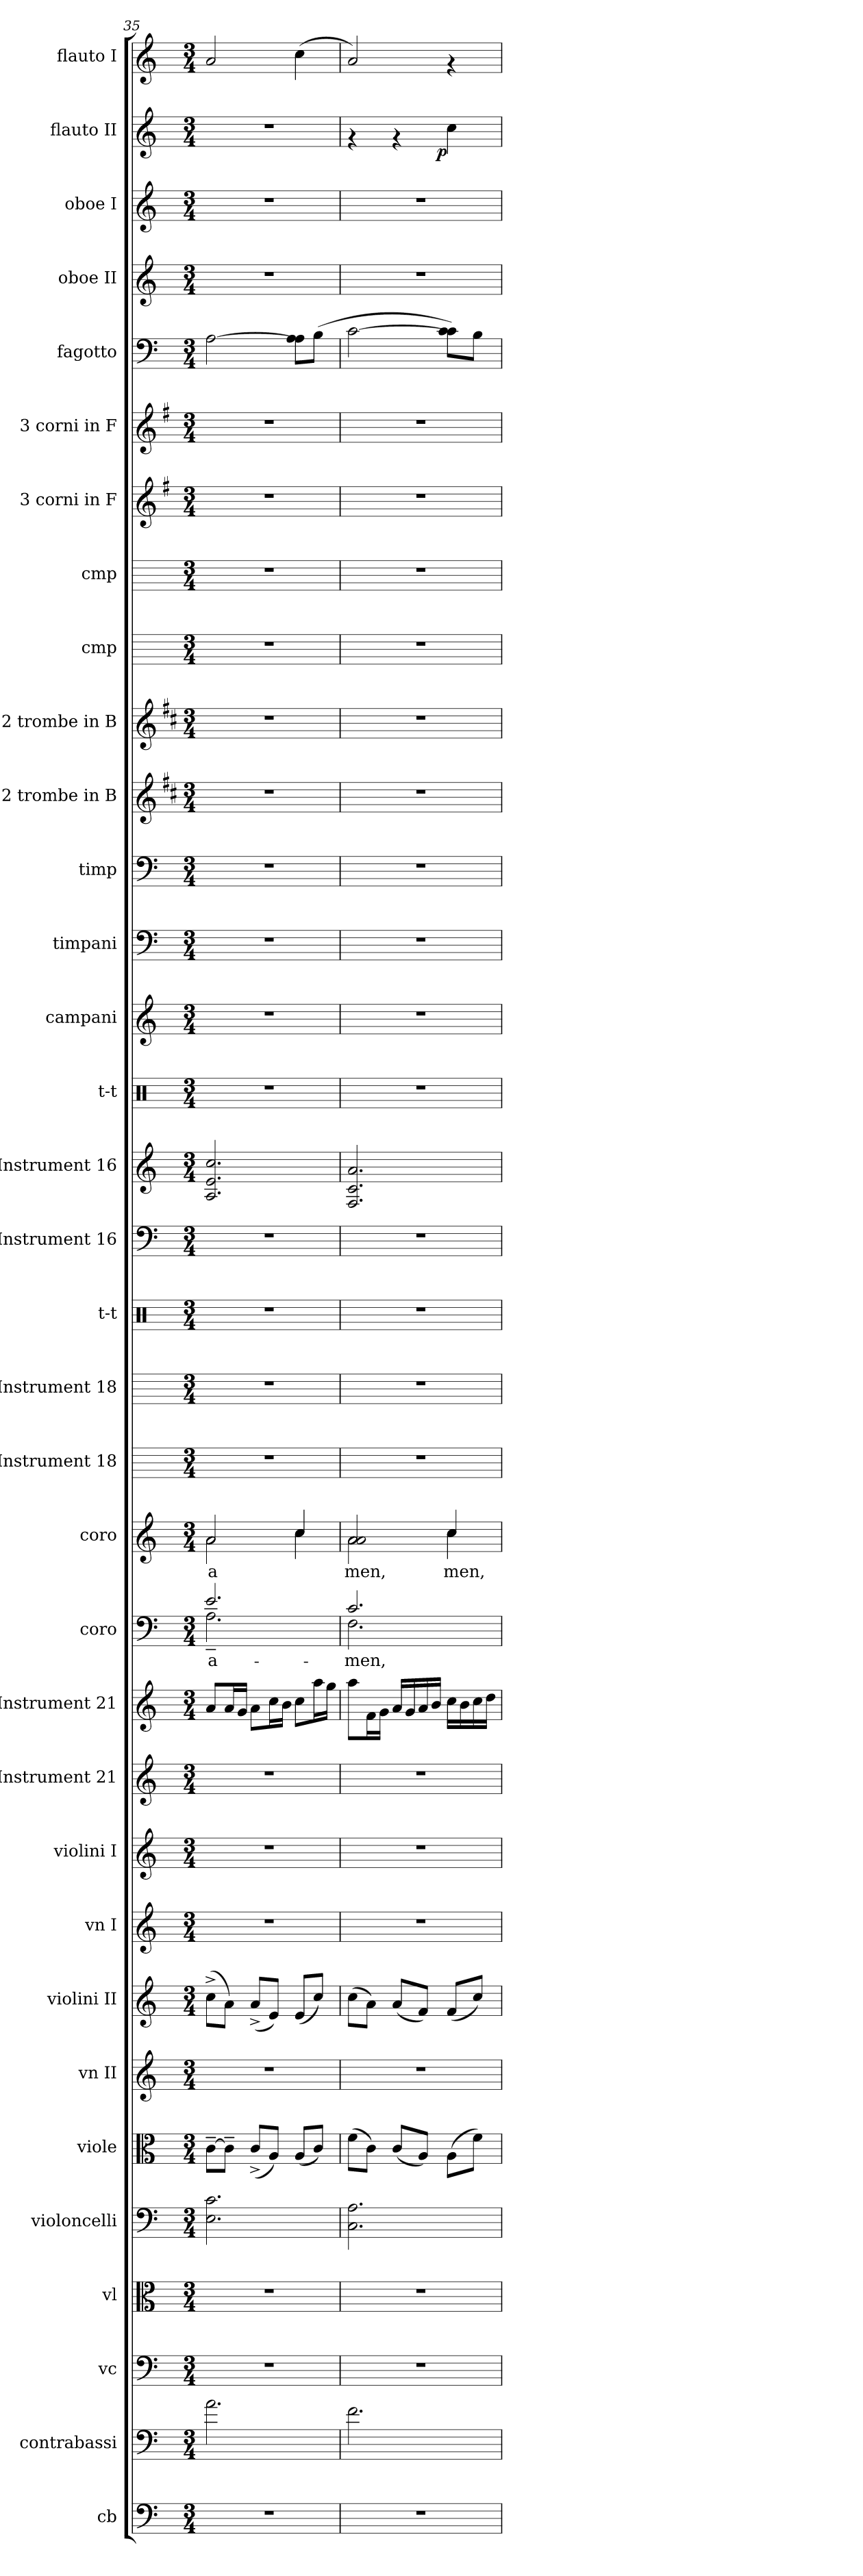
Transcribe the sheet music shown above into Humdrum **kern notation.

**kern	**kern	**kern	**kern	**kern	**kern	**kern	**kern	**kern	**kern	**kern	**kern	**kern	**text	**kern	**text	**kern	**kern	**kern	**kern	**kern	**text	**kern	**kern	**kern	**kern	**kern	**kern	**kern	**kern	**kern	**kern	**kern	**kern	**kern	**kern	**dynam	**kern
*part34	*part33	*part32	*part31	*part30	*part29	*part28	*part27	*part26	*part25	*part24	*part23	*part22	*part22	*part21	*part21	*part20	*part19	*part18	*part17	*part16	*part16	*part15	*part14	*part13	*part12	*part11	*part10	*part9	*part8	*part7	*part6	*part5	*part4	*part3	*part2	*part2	*part1
*staff34	*staff33	*staff32	*staff31	*staff30	*staff29	*staff28	*staff27	*staff26	*staff25	*staff24	*staff23	*staff22	*staff22	*staff21	*staff21	*staff20	*staff19	*staff18	*staff17	*staff16	*staff16	*staff15	*staff14	*staff13	*staff12	*staff11	*staff10	*staff9	*staff8	*staff7	*staff6	*staff5	*staff4	*staff3	*staff2	*staff2	*staff1
*I"cb	*I"contrabassi	*I"vc	*I"vl	*I"violoncelli	*I"viole	*I"vn II	*I"violini II	*I"vn I	*I"violini I	*I"Instrument 21	*I"Instrument 21	*I"coro	*	*I"coro	*	*I"Instrument 18	*I"Instrument 18	*I"t-t	*I"Instrument 16	*I"Instrument 16	*	*I"t-t	*I"campani	*I"timpani	*I"timp	*I"2 trombe  in B	*I"2 trombe  in B	*I"cmp	*I"cmp	*I"3 corni  in F	*I"3 corni  in F	*I"fagotto	*I"oboe II	*I"oboe I	*I"flauto II	*	*I"flauto I
*I'cb	*I'cb	*I'vc	*I'vl	*I'vc	*I'vl	*I'vn II	*I'vn II	*I'vn I	*I'vn I	*	*	*	*	*	*	*	*	*	*	*	*	*I't-t	*I'cmp	*I'timp	*I'timp	*	*	*	*	*	*	*I'fag	*I'ob II	*I'ob I	*I'fl II	*	*I'fl I
*clefF4	*clefF4	*clefF4	*clefC3	*clefF4	*clefC3	*clefG2	*clefG2	*clefG2	*clefG2	*clefG2	*clefG2	*clefF4	*	*clefG2	*	*	*	*clefX	*clefF4	*clefG2	*	*clefX	*clefG2	*clefF4	*clefF4	*clefG2	*clefG2	*	*	*clefG2	*clefG2	*clefF4	*clefG2	*clefG2	*clefG2	*	*clefG2
*	*ITrd7c12	*	*	*	*	*	*	*	*	*	*	*	*	*	*	*	*	*	*	*	*	*	*	*	*	*ITrd1c2	*ITrd1c2	*ITrd-3c-5	*ITrd1c2	*ITrd-3c-5	*ITrd-3c-5	*	*	*	*	*	*
*k[]	*k[]	*k[]	*k[]	*k[]	*k[]	*k[]	*k[]	*k[]	*k[]	*k[]	*k[]	*k[]	*	*k[]	*	*k[]	*k[]	*	*k[]	*k[]	*	*	*k[]	*k[]	*k[]	*k[]	*k[]	*k[b-]	*k[b-e-]	*k[]	*k[]	*k[]	*k[]	*k[]	*k[]	*	*k[]
*C:	*C:	*C:	*C:	*C:	*C:	*C:	*C:	*C:	*C:	*C:	*C:	*C:	*	*C:	*	*C:	*C:	*	*C:	*C:	*	*	*C:	*C:	*C:	*C:	*C:	*F:	*B-:	*C:	*C:	*C:	*C:	*C:	*C:	*	*C:
*M3/4	*M3/4	*M3/4	*M3/4	*M3/4	*M3/4	*M3/4	*M3/4	*M3/4	*M3/4	*M3/4	*M3/4	*M3/4	*	*M3/4	*	*M3/4	*M3/4	*M3/4	*M3/4	*M3/4	*	*M3/4	*M3/4	*M3/4	*M3/4	*M3/4	*M3/4	*M3/4	*M3/4	*M3/4	*M3/4	*M3/4	*M3/4	*M3/4	*M3/4	*	*M3/4
=35	=35	=35	=35	=35	=35	=35	=35	=35	=35	=35	=35	=35	=35	=35	=35	=35	=35	=35	=35	=35	=35	=35	=35	=35	=35	=35	=35	=35	=35	=35	=35	=35	=35	=35	=35	=35	=35
*	*	*	*	*	*	*	*	*	*	*	*	*^	*	*	*	*	*	*	*	*	*	*	*	*	*	*	*	*	*	*	*	*	*	*	*	*	*
!	!	!	!	!	!	!	!	!	!	!	!	!	!	!LO:LY:b:cj	!	!LO:LY:b:cj	!	!	!	!	!	!LO:LY:b:rj	!	!	!	!	!	!	!	!	!	!	!	!	!	!	!	!
*	*	*	*	*	*	*	*	*	*	*	*	*	*	*	*^	*	*	*	*	*	*	*	*	*	*	*	*	*	*	*	*	*	*	*	*	*	*	*
2.r	2.A\	2.r	2.r	2.c\ 2.E\	[>8c~>\L	2.r	(>8cc^<\L	2.r	2.r	2.r	8a/L	2.e/	2.A~>\	a-	2a/	2a\	a-	2.r	2.r	2.r	2.r	2.e/ 2.A/ 2.cc/	--	2.r	2.r	2.r	2.r	2.r	2.r	2.r	2.r	2.r	2.r	[>2A\	2.r	2.r	2.r	.	2a/
.	.	.	.	.	8c~>\J]	.	8a\J)	.	.	.	16a/	.	.	.	.	.	.	.	.	.	.	.	.	.	.	.	.	.	.	.	.	.	.	.	.	.	.	.	.
.	.	.	.	.	.	.	.	.	.	.	16g/J	.	.	.	.	.	.	.	.	.	.	.	.	.	.	.	.	.	.	.	.	.	.	.	.	.	.	.	.
.	.	.	.	.	(<8c^>/L	.	(<8a^>/L	.	.	.	8a\L	.	.	.	.	.	.	.	.	.	.	.	.	.	.	.	.	.	.	.	.	.	.	.	.	.	.	.	.
.	.	.	.	.	8A/J)	.	8e/J)	.	.	.	16cc\	.	.	.	.	.	.	.	.	.	.	.	.	.	.	.	.	.	.	.	.	.	.	.	.	.	.	.	.
.	.	.	.	.	.	.	.	.	.	.	16b\J	.	.	.	.	.	.	.	.	.	.	.	.	.	.	.	.	.	.	.	.	.	.	.	.	.	.	.	.
!	!	!	!	!	!	!	!	!	!	!	!	!	!	!	!	!	!LO:LY:b:cj	!	!	!	!	!	!	!	!	!	!	!	!	!	!	!	!	!	!	!	!	!	!
.	.	.	.	.	(<8A/L	.	(<8e/L	.	.	.	8cc\L	.	.	.	4cc/	4cc\	--	.	.	.	.	.	.	.	.	.	.	.	.	.	.	.	.	8A\ 8A\]L	.	.	.	.	(>4cc\
.	.	.	.	.	8c/J)	.	8cc/J)	.	.	.	16aa\	.	.	.	.	.	.	.	.	.	.	.	.	.	.	.	.	.	.	.	.	.	.	(>8B\J	.	.	.	.	.
.	.	.	.	.	.	.	.	.	.	.	16gg\J	.	.	.	.	.	.	.	.	.	.	.	.	.	.	.	.	.	.	.	.	.	.	.	.	.	.	.	.
=36	=36	=36	=36	=36	=36	=36	=36	=36	=36	=36	=36	=36	=36	=36	=36	=36	=36	=36	=36	=36	=36	=36	=36	=36	=36	=36	=36	=36	=36	=36	=36	=36	=36	=36	=36	=36	=36	=36	=36
!	!	!	!	!	!	!	!	!	!	!	!	!	!	!LO:LY:b:cj	!	!	!LO:LY:b:cj	!	!	!	!	!	!LO:LY:b:rj	!	!	!	!	!	!	!	!	!	!	!	!	!	!	!	!
*	*	*	*	*	*	*	*	*	*	*	*	*	*	*	*	*	*	*	*	*	*	*	*	*	*	*	*	*	*	*	*	*	*	*	*	*	*^	*	*
2.r	2.F\	2.r	2.r	2.A\ 2.C\	(>8f\L	2.r	(>8cc\L	2.r	2.r	2.r	8aa\L	2.c/	2.F\	-men,	2a/ 2a/	2a\	-men,	2.r	2.r	2.r	2.r	2.c/ 2.F/ 2.a/	--	2.r	2.r	2.r	2.r	2.r	2.r	2.r	2.r	2.r	2.r	[>2c\	2.r	2.r	4rf	4ryy	.	2a/)
.	.	.	.	.	8c\J)	.	8a\J)	.	.	.	16f\	.	.	.	.	.	.	.	.	.	.	.	.	.	.	.	.	.	.	.	.	.	.	.	.	.	.	.	.	.
.	.	.	.	.	.	.	.	.	.	.	16g\J	.	.	.	.	.	.	.	.	.	.	.	.	.	.	.	.	.	.	.	.	.	.	.	.	.	.	.	.	.
.	.	.	.	.	(<8c/L	.	(<8a/L	.	.	.	16a/L	.	.	.	.	.	.	.	.	.	.	.	.	.	.	.	.	.	.	.	.	.	.	.	.	.	4rf	8ryy	.	.
.	.	.	.	.	.	.	.	.	.	.	16g/	.	.	.	.	.	.	.	.	.	.	.	.	.	.	.	.	.	.	.	.	.	.	.	.	.	.	.	.	.
.	.	.	.	.	8A/J)	.	8f/J)	.	.	.	16a/	.	.	.	.	.	.	.	.	.	.	.	.	.	.	.	.	.	.	.	.	.	.	.	.	.	.	16ryy	.	.
.	.	.	.	.	.	.	.	.	.	.	16b/J	.	.	.	.	.	.	.	.	.	.	.	.	.	.	.	.	.	.	.	.	.	.	.	.	.	.	64ryy	.	.
!	!	!	!	!	!	!	!	!	!	!	!	!	!	!	!	!	!	!	!	!	!	!	!	!	!	!	!	!	!	!	!	!	!	!	!	!	!	!	!LO:DY:b	!
.	.	.	.	.	.	.	.	.	.	.	.	.	.	.	.	.	.	.	.	.	.	.	.	.	.	.	.	.	.	.	.	.	.	.	.	.	.	4ryy	p	.
!	!	!	!	!	!	!	!	!	!	!	!	!	!	!	!	!	!LO:LY:b:cj	!	!	!	!	!	!	!	!	!	!	!	!	!	!	!	!	!	!	!	!	!	!	!
.	.	.	.	.	(>8A\L	.	(<8f/L	.	.	.	16cc\L	.	.	.	4cc/	4cc\	men,	.	.	.	.	.	.	.	.	.	.	.	.	.	.	.	.	8c\ 8c\]L)	.	.	4cc\	.	.	4rf
.	.	.	.	.	.	.	.	.	.	.	16b\	.	.	.	.	.	.	.	.	.	.	.	.	.	.	.	.	.	.	.	.	.	.	.	.	.	.	.	.	.
.	.	.	.	.	8f\J)	.	8cc/J)	.	.	.	16cc\	.	.	.	.	.	.	.	.	.	.	.	.	.	.	.	.	.	.	.	.	.	.	8B\J	.	.	.	.	.	.
.	.	.	.	.	.	.	.	.	.	.	16dd\J	.	.	.	.	.	.	.	.	.	.	.	.	.	.	.	.	.	.	.	.	.	.	.	.	.	.	.	.	.
.	.	.	.	.	.	.	.	.	.	.	.	.	.	.	.	.	.	.	.	.	.	.	.	.	.	.	.	.	.	.	.	.	.	.	.	.	.	32.ryy	.	.
*	*	*	*	*	*	*	*	*	*	*	*	*v	*v	*	*	*	*	*	*	*	*	*	*	*	*	*	*	*	*	*	*	*	*	*	*	*	*v	*v	*	*
*	*	*	*	*	*	*	*	*	*	*	*	*	*	*v	*v	*	*	*	*	*	*	*	*	*	*	*	*	*	*	*	*	*	*	*	*	*	*	*
=	=	=	=	=	=	=	=	=	=	=	=	=	=	=	=	=	=	=	=	=	=	=	=	=	=	=	=	=	=	=	=	=	=	=	=	=	=
*-	*-	*-	*-	*-	*-	*-	*-	*-	*-	*-	*-	*-	*-	*-	*-	*-	*-	*-	*-	*-	*-	*-	*-	*-	*-	*-	*-	*-	*-	*-	*-	*-	*-	*-	*-	*-	*-
